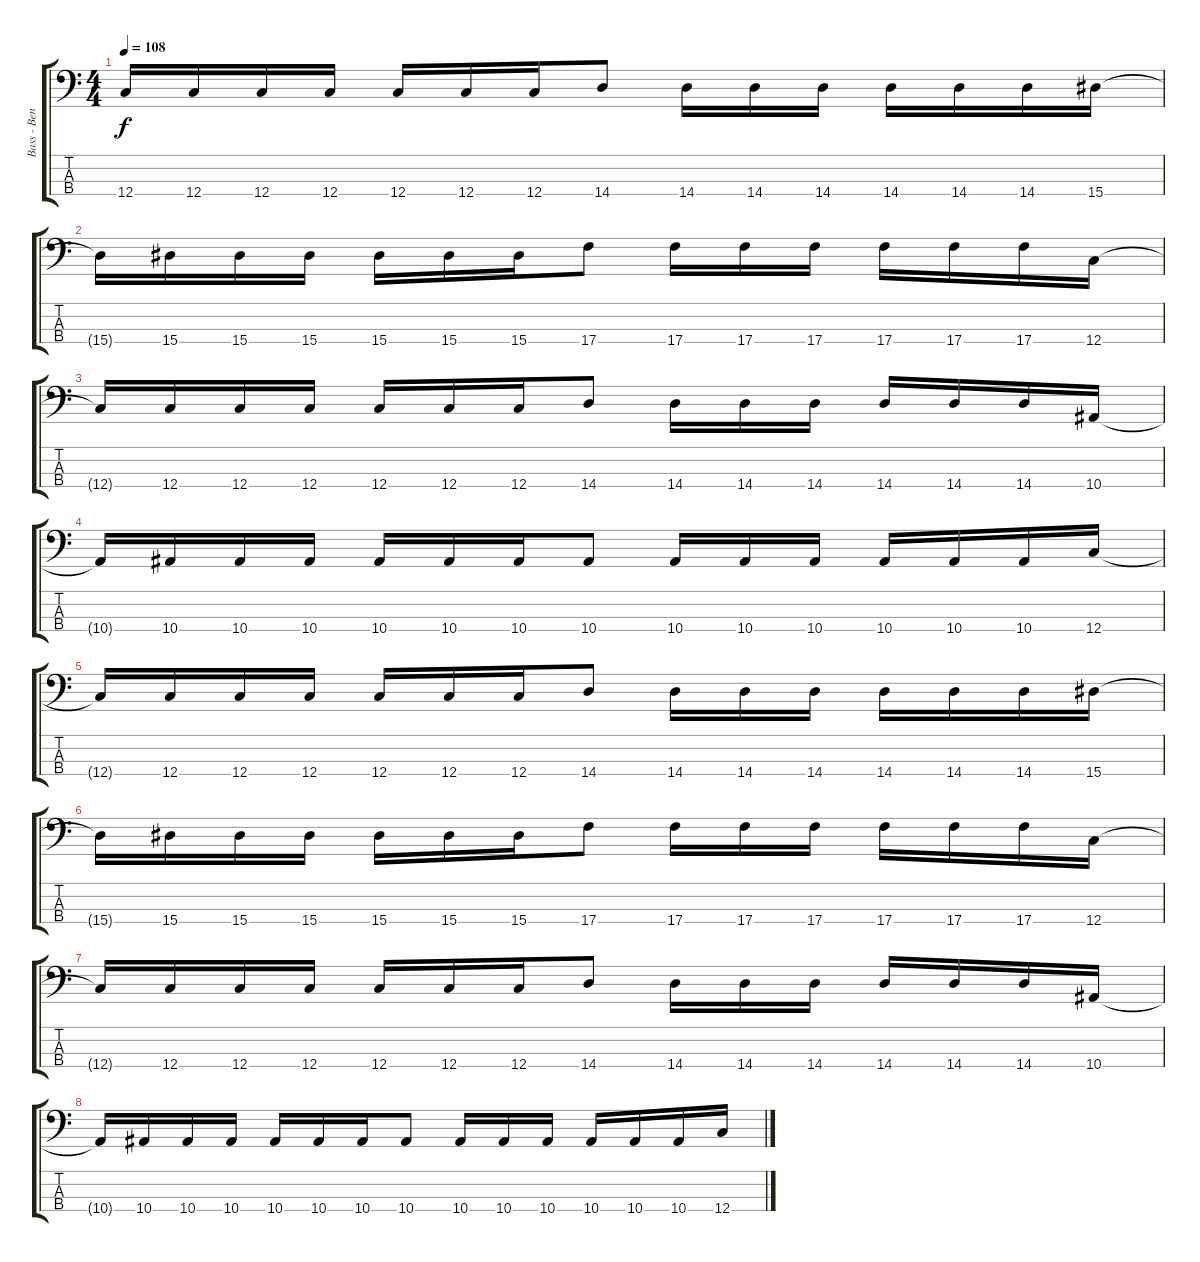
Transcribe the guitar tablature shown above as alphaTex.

\track ("Bass - Benjamin Donath" "Bass - Ben") {instrument electricbasspick}
\staff {score tabs}
\tuning (F2 C2 G1 C1) {hide}
\ts (4 4)
\tempo 108
\clef f4
\ks c
12.4{t}.16{dy f} 12.4.16 12.4.16 12.4.16 12.4.16 12.4.16 12.4.16 14.4.8 14.4.16 14.4.16 14.4.16 14.4.16 14.4.16 14.4.16 15.4.16 |
15.4{t}.16 15.4.16 15.4.16 15.4.16 15.4.16 15.4.16 15.4.16 17.4.8 17.4.16 17.4.16 17.4.16 17.4.16 17.4.16 17.4.16 12.4.16 |
12.4{t}.16 12.4.16 12.4.16 12.4.16 12.4.16 12.4.16 12.4.16 14.4.8 14.4.16 14.4.16 14.4.16 14.4.16 14.4.16 14.4.16 10.4.16 |
10.4{t}.16 10.4.16 10.4.16 10.4.16 10.4.16 10.4.16 10.4.16 10.4.8 10.4.16 10.4.16 10.4.16 10.4.16 10.4.16 10.4.16 12.4.16 |
12.4{t}.16 12.4.16 12.4.16 12.4.16 12.4.16 12.4.16 12.4.16 14.4.8 14.4.16 14.4.16 14.4.16 14.4.16 14.4.16 14.4.16 15.4.16 |
15.4{t}.16 15.4.16 15.4.16 15.4.16 15.4.16 15.4.16 15.4.16 17.4.8 17.4.16 17.4.16 17.4.16 17.4.16 17.4.16 17.4.16 12.4.16 |
12.4{t}.16 12.4.16 12.4.16 12.4.16 12.4.16 12.4.16 12.4.16 14.4.8 14.4.16 14.4.16 14.4.16 14.4.16 14.4.16 14.4.16 10.4.16 |
10.4{t}.16 10.4.16 10.4.16 10.4.16 10.4.16 10.4.16 10.4.16 10.4.8 10.4.16 10.4.16 10.4.16 10.4.16 10.4.16 10.4.16 12.4.16
